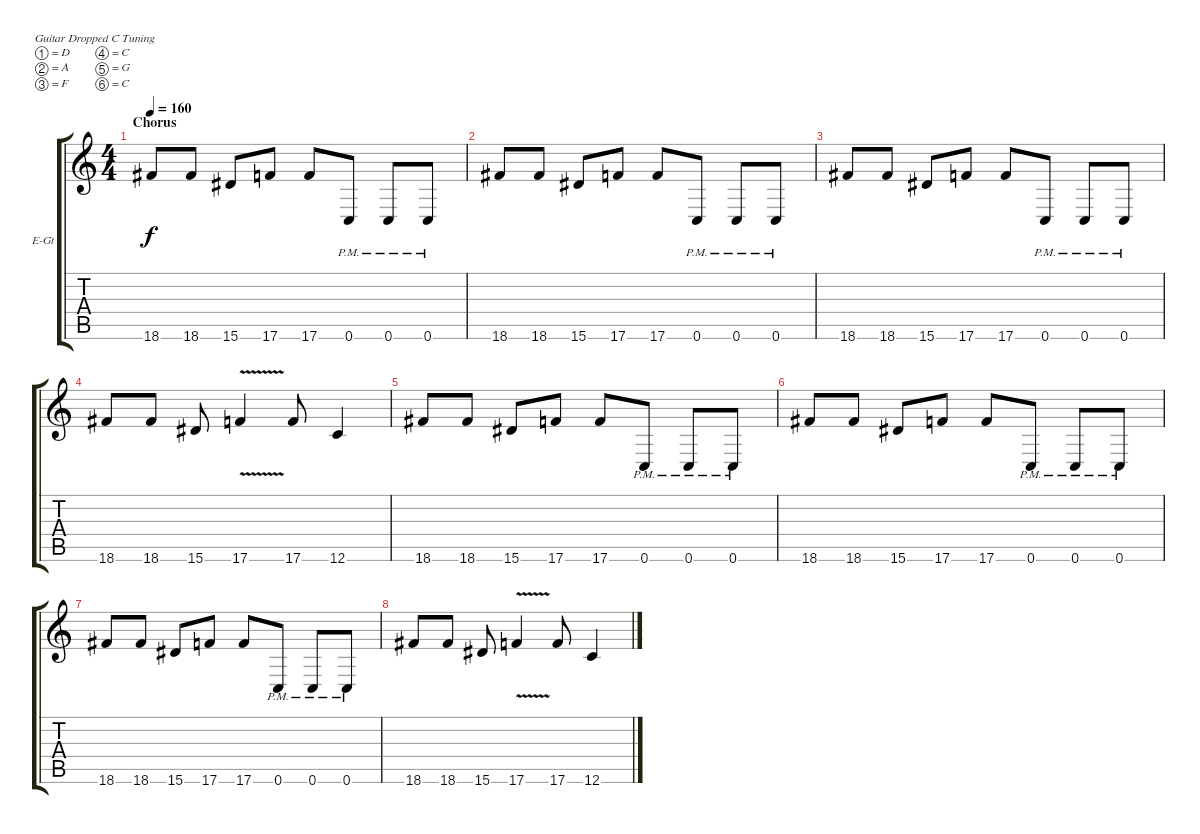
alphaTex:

\bracketExtendMode groupsimilarinstruments
\firstSystemTrackNameOrientation horizontal
\otherSystemsTrackNameOrientation horizontal
\track ("James Hetfield (Rhythm)" "E-Gt") {instrument distortionguitar}
\staff {score tabs}
\tuning (D4 A3 F3 C3 G2 C2)
\ts (4 4)
\section ("" "Chorus")
\tempo 160
\clef g2
\ks c
18.6.8{dy f} 18.6.8 15.6.8 17.6.8 17.6.8 0.6{pm}.8 0.6{pm}.8 0.6{pm}.8 |
18.6.8 18.6.8 15.6.8 17.6.8 17.6.8 0.6{pm}.8 0.6{pm}.8 0.6{pm}.8 |
18.6.8 18.6.8 15.6.8 17.6.8 17.6.8 0.6{pm}.8 0.6{pm}.8 0.6{pm}.8 |
18.6.8 18.6.8 15.6.8 17.6{v}.4 17.6.8 12.6.4 |
18.6.8 18.6.8 15.6.8 17.6.8 17.6.8 0.6{pm}.8 0.6{pm}.8 0.6{pm}.8 |
18.6.8 18.6.8 15.6.8 17.6.8 17.6.8 0.6{pm}.8 0.6{pm}.8 0.6{pm}.8 |
18.6.8 18.6.8 15.6.8 17.6.8 17.6.8 0.6{pm}.8 0.6{pm}.8 0.6{pm}.8 |
18.6.8 18.6.8 15.6.8 17.6{v}.4 17.6.8 12.6.4
